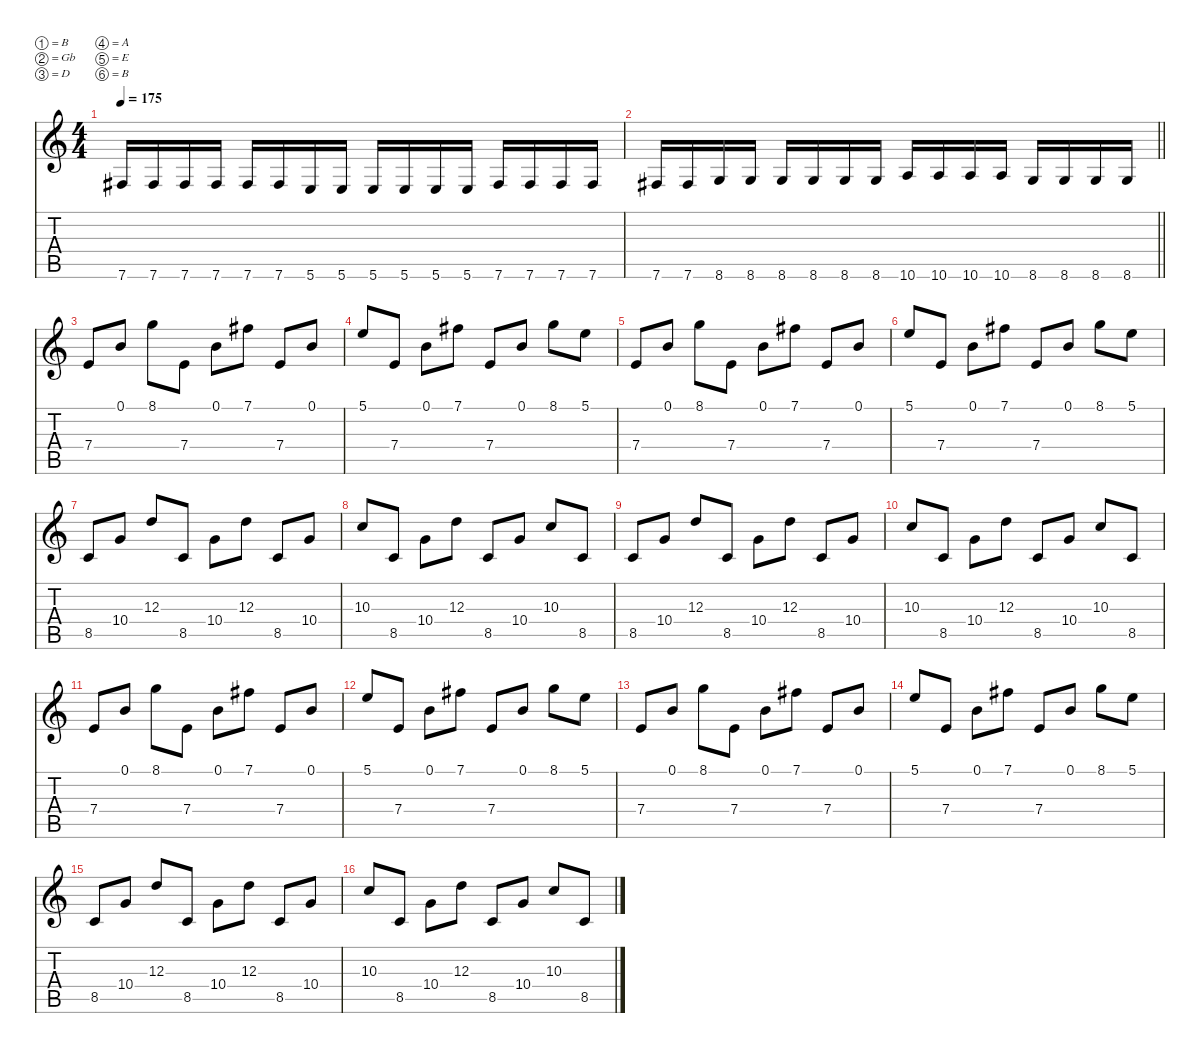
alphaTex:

\defaultSystemsLayout 4
\hideDynamics
\bracketExtendMode nobrackets
\singleTrackTrackNamePolicy hidden
\multiTrackTrackNamePolicy hidden
\firstSystemTrackNameMode fullname
\firstSystemTrackNameOrientation horizontal
\otherSystemsTrackNameOrientation horizontal
\track ("Johan Söderberg" "dist.guit.") {defaultSystemsLayout 4 instrument distortionguitar}
\staff {score tabs}
\tuning (B3 Gb3 D3 A2 E2 B1)
\ts (4 4)
\tempo 175
\clef g2
\ks c
7.6{acc #}.16{dy f beam Up} 7.6{acc #}.16{beam Up} 7.6{acc #}.16{beam Up} 7.6{acc #}.16{beam Up} 7.6{acc #}.16{beam Up} 7.6{acc #}.16{beam Up} 5.6.16{beam Up} 5.6.16{beam Up} 5.6.16{beam Up} 5.6.16{beam Up} 5.6.16{beam Up} 5.6.16{beam Up} 7.6{acc #}.16{beam Up} 7.6{acc #}.16{beam Up} 7.6{acc #}.16{beam Up} 7.6{acc #}.16{beam Up} |
\barLineRight lightlight
7.6{acc #}.16{beam Up} 7.6{acc #}.16{beam Up} 8.6.16{beam Up} 8.6.16{beam Up} 8.6.16{beam Up} 8.6.16{beam Up} 8.6.16{beam Up} 8.6.16{beam Up} 10.6.16{beam Up} 10.6.16{beam Up} 10.6.16{beam Up} 10.6.16{beam Up} 8.6.16{beam Up} 8.6.16{beam Up} 8.6.16{beam Up} 8.6.16{beam Up} |
7.4.8{beam Up} 0.1.8{beam Up} 8.1.8{beam Down} 7.4.8{beam Down} 0.1.8{beam Down} 7.1{acc #}.8{beam Down} 7.4.8{beam Up} 0.1.8{beam Up} |
5.1.8{beam Up} 7.4.8{beam Up} 0.1.8{beam Down} 7.1{acc #}.8{beam Down} 7.4.8{beam Up} 0.1.8{beam Up} 8.1.8{beam Down} 5.1.8{beam Down} |
7.4.8{beam Up} 0.1.8{beam Up} 8.1.8{beam Down} 7.4.8{beam Down} 0.1.8{beam Down} 7.1{acc #}.8{beam Down} 7.4.8{beam Up} 0.1.8{beam Up} |
5.1.8{beam Up} 7.4.8{beam Up} 0.1.8{beam Down} 7.1{acc #}.8{beam Down} 7.4.8{beam Up} 0.1.8{beam Up} 8.1.8{beam Down} 5.1.8{beam Down} |
8.5.8{beam Up} 10.4.8{beam Up} 12.3.8{beam Up} 8.5.8{beam Up} 10.4.8{beam Down} 12.3.8{beam Down} 8.5.8{beam Up} 10.4.8{beam Up} |
10.3.8{beam Up} 8.5.8{beam Up} 10.4.8{beam Down} 12.3.8{beam Down} 8.5.8{beam Up} 10.4.8{beam Up} 10.3.8{beam Up} 8.5.8{beam Up} |
8.5.8{beam Up} 10.4.8{beam Up} 12.3.8{beam Up} 8.5.8{beam Up} 10.4.8{beam Down} 12.3.8{beam Down} 8.5.8{beam Up} 10.4.8{beam Up} |
10.3.8{beam Up} 8.5.8{beam Up} 10.4.8{beam Down} 12.3.8{beam Down} 8.5.8{beam Up} 10.4.8{beam Up} 10.3.8{beam Up} 8.5.8{beam Up} |
7.4.8{beam Up} 0.1.8{beam Up} 8.1.8{beam Down} 7.4.8{beam Down} 0.1.8{beam Down} 7.1{acc #}.8{beam Down} 7.4.8{beam Up} 0.1.8{beam Up} |
5.1.8{beam Up} 7.4.8{beam Up} 0.1.8{beam Down} 7.1{acc #}.8{beam Down} 7.4.8{beam Up} 0.1.8{beam Up} 8.1.8{beam Down} 5.1.8{beam Down} |
7.4.8{beam Up} 0.1.8{beam Up} 8.1.8{beam Down} 7.4.8{beam Down} 0.1.8{beam Down} 7.1{acc #}.8{beam Down} 7.4.8{beam Up} 0.1.8{beam Up} |
5.1.8{beam Up} 7.4.8{beam Up} 0.1.8{beam Down} 7.1{acc #}.8{beam Down} 7.4.8{beam Up} 0.1.8{beam Up} 8.1.8{beam Down} 5.1.8{beam Down} |
8.5.8{beam Up} 10.4.8{beam Up} 12.3.8{beam Up} 8.5.8{beam Up} 10.4.8{beam Down} 12.3.8{beam Down} 8.5.8{beam Up} 10.4.8{beam Up} |
10.3.8{beam Up} 8.5.8{beam Up} 10.4.8{beam Down} 12.3.8{beam Down} 8.5.8{beam Up} 10.4.8{beam Up} 10.3.8{beam Up} 8.5.8{beam Up}
